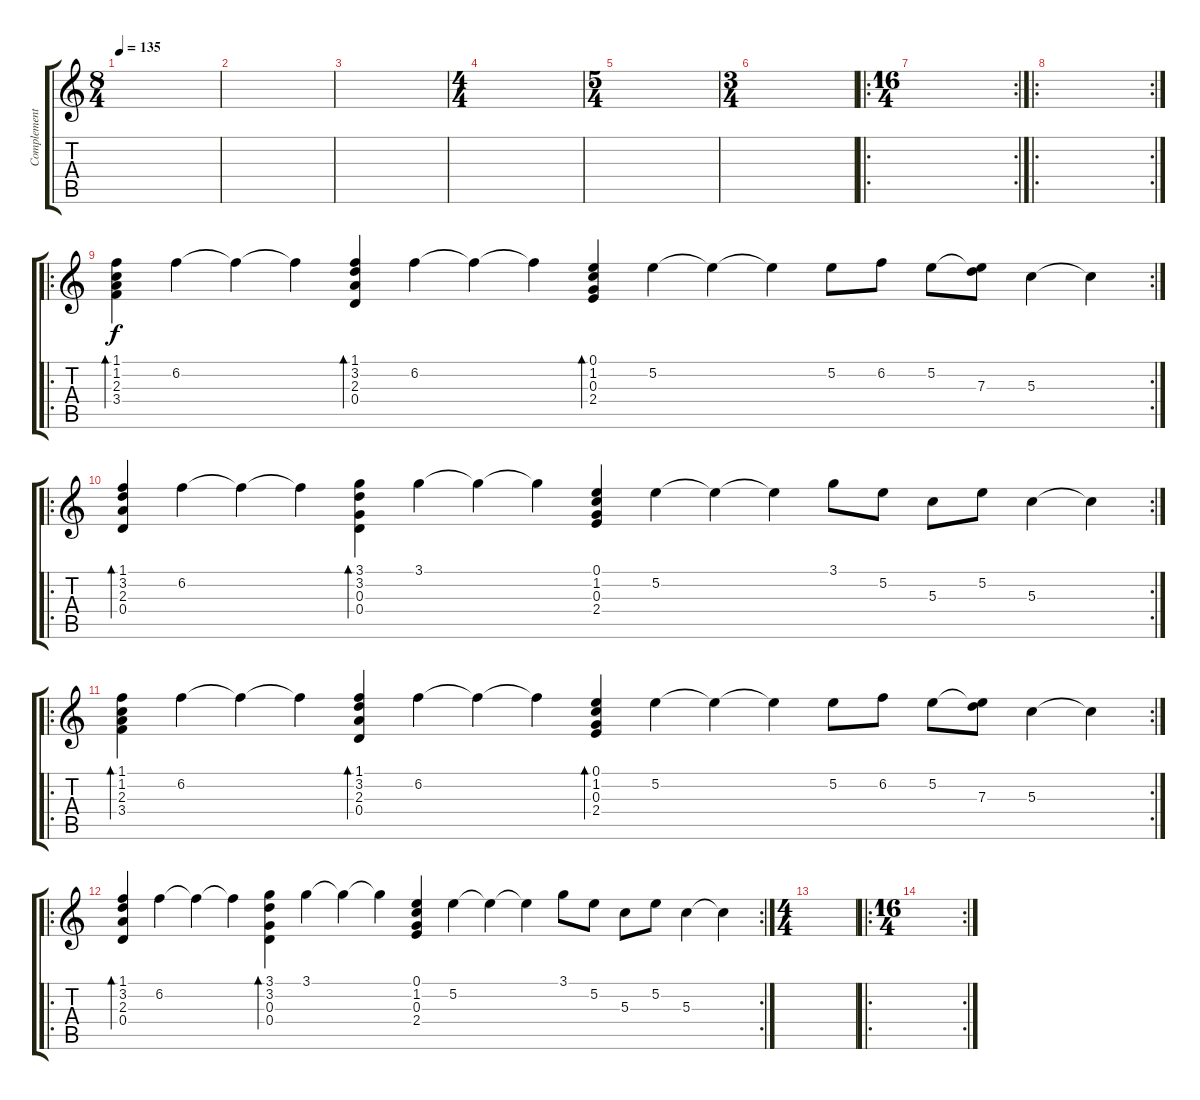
\track ("Complementaria " "Complement") {instrument electricguitarjazz}
\staff {score tabs}
\tuning (E4 B3 G3 D3 A2 E2) {hide}
\ts (8 4)
\tempo 135
\clef g2
\ks c
|
|
|
\ts (4 4)
|
\ts (5 4)
|
\ts (3 4)
|
\ro
\rc 2
\ts (16 4)
|
\ro
\rc 2
|
\ro
\rc 2
(1.1 1.2 2.3 3.4).4{bd 120} 6.2.4 6.2{t}.4 6.2{t}.4 (1.1 3.2 2.3 0.4).4{bd 120} 6.2.4 6.2{t}.4 6.2{t}.4 (0.1 1.2 0.3 2.4).4{bd 120} 5.2.4 5.2{t}.4 5.2{t}.4 5.2.8 6.2.8 5.2.8 (5.2{t} 7.3).8 5.3.4 5.3{t}.4 |
\ro
\rc 2
(1.1 3.2 2.3 0.4).4{bd 120} 6.2.4 6.2{t}.4 6.2{t}.4 (3.1 3.2 0.3 0.4).4{bd 120} 3.1.4 3.1{t}.4 3.1{t}.4 (0.1 1.2 0.3 2.4).4 5.2.4 5.2{t}.4 5.2{t}.4 3.1.8 5.2.8 5.3.8 5.2.8 5.3.4 5.3{t}.4 |
\ro
\rc 2
(1.1 1.2 2.3 3.4).4{bd 120} 6.2.4 6.2{t}.4 6.2{t}.4 (1.1 3.2 2.3 0.4).4{bd 120} 6.2.4 6.2{t}.4 6.2{t}.4 (0.1 1.2 0.3 2.4).4{bd 120} 5.2.4 5.2{t}.4 5.2{t}.4 5.2.8 6.2.8 5.2.8 (5.2{t} 7.3).8 5.3.4 5.3{t}.4 |
\ro
\rc 2
(1.1 3.2 2.3 0.4).4{bd 120} 6.2.4 6.2{t}.4 6.2{t}.4 (3.1 3.2 0.3 0.4).4{bd 120} 3.1.4 3.1{t}.4 3.1{t}.4 (0.1 1.2 0.3 2.4).4 5.2.4 5.2{t}.4 5.2{t}.4 3.1.8 5.2.8 5.3.8 5.2.8 5.3.4 5.3{t}.4 |
\ts (4 4)
|
\ro
\rc 2
\ts (16 4)
